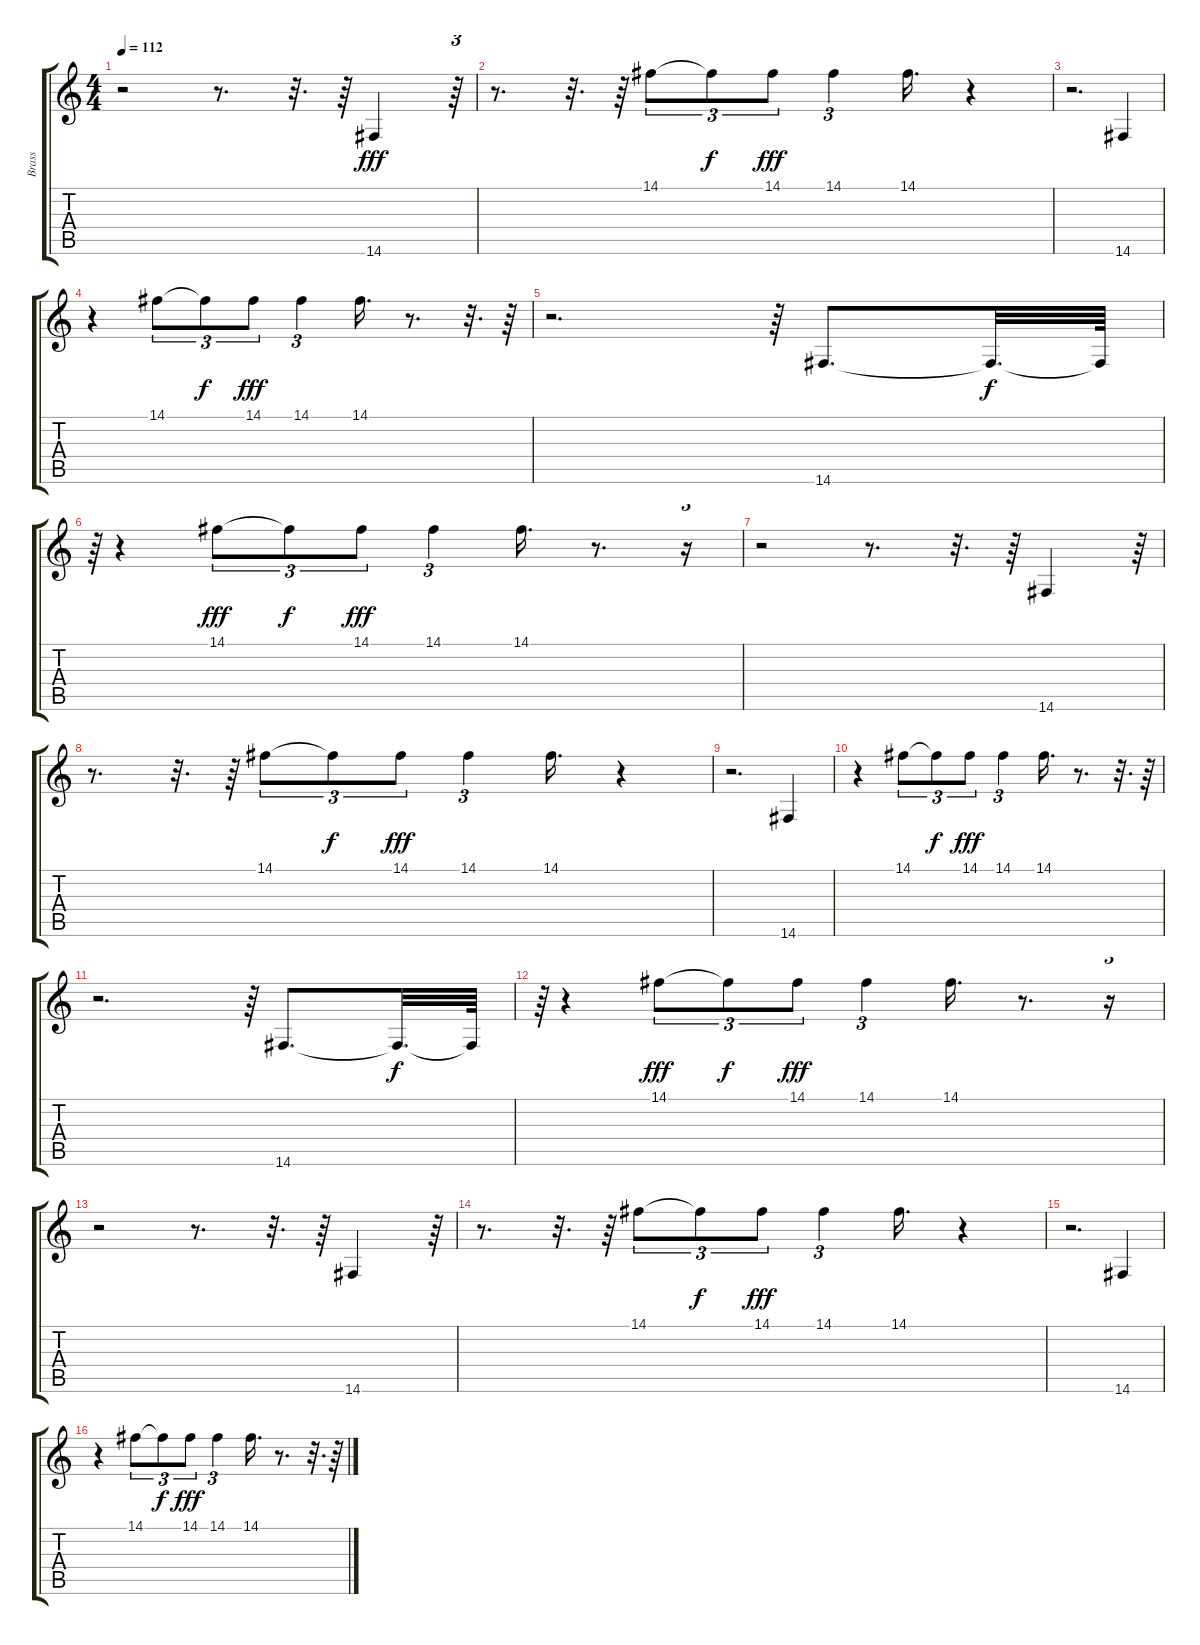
\track ("Brass" "Brass") {mute instrument brasssection}
\staff {score tabs}
\tuning (E4 B3 G3 D3 A2 E2) {hide}
\ts (4 4)
\tempo 112
\clef g2
\ks c
r.2{dy fff} r.8{d} r.32{d} r.64 14.6.4 r.64{tu (3 2)} |
r.8{d} r.32{d} r.64 14.1.8{tu (3 2)} 14.1{t}.8{tu (3 2) dy f} 14.1.8{tu (3 2) dy fff} 14.1.4{tu (3 2)} 14.1.16{d} r.4 |
r.2{d} 14.6.4 |
r.4 14.1.8{tu (3 2)} 14.1{t}.8{tu (3 2) dy f} 14.1.8{tu (3 2) dy fff} 14.1.4{tu (3 2)} 14.1.16{d} r.8{d} r.32{d} r.64 |
r.2{d} r.64{tu (3 2)} 14.6.8{d} 14.6{t}.32{d dy f} 14.6{t}.64 |
r.64{tu (3 2)} r.4 14.1.8{tu (3 2) dy fff} 14.1{t}.8{tu (3 2) dy f} 14.1.8{tu (3 2) dy fff} 14.1.4{tu (3 2)} 14.1.16{d} r.8{d} r.16{tu (3 2)} |
r.2 r.8{d} r.32{d} r.64 14.6.4 r.64{tu (3 2)} |
r.8{d} r.32{d} r.64 14.1.8{tu (3 2)} 14.1{t}.8{tu (3 2) dy f} 14.1.8{tu (3 2) dy fff} 14.1.4{tu (3 2)} 14.1.16{d} r.4 |
r.2{d} 14.6.4 |
r.4 14.1.8{tu (3 2)} 14.1{t}.8{tu (3 2) dy f} 14.1.8{tu (3 2) dy fff} 14.1.4{tu (3 2)} 14.1.16{d} r.8{d} r.32{d} r.64 |
r.2{d} r.64{tu (3 2)} 14.6.8{d} 14.6{t}.32{d dy f} 14.6{t}.64 |
r.64{tu (3 2)} r.4 14.1.8{tu (3 2) dy fff volume 12} 14.1{t}.8{tu (3 2) dy f} 14.1.8{tu (3 2) dy fff} 14.1.4{tu (3 2)} 14.1.16{d} r.8{d} r.16{tu (3 2)} |
r.2 r.8{d} r.32{d} r.64 14.6.4{volume 11} r.64{tu (3 2)} |
r.8{d} r.32{d} r.64 14.1.8{tu (3 2) volume 10} 14.1{t}.8{tu (3 2) dy f} 14.1.8{tu (3 2) dy fff} 14.1.4{tu (3 2)} 14.1.16{d} r.4 |
r.2{d} 14.6.4{volume 9} |
r.4 14.1.8{tu (3 2) volume 8} 14.1{t}.8{tu (3 2) dy f} 14.1.8{tu (3 2) dy fff} 14.1.4{tu (3 2)} 14.1.16{d} r.8{d} r.32{d} r.64
